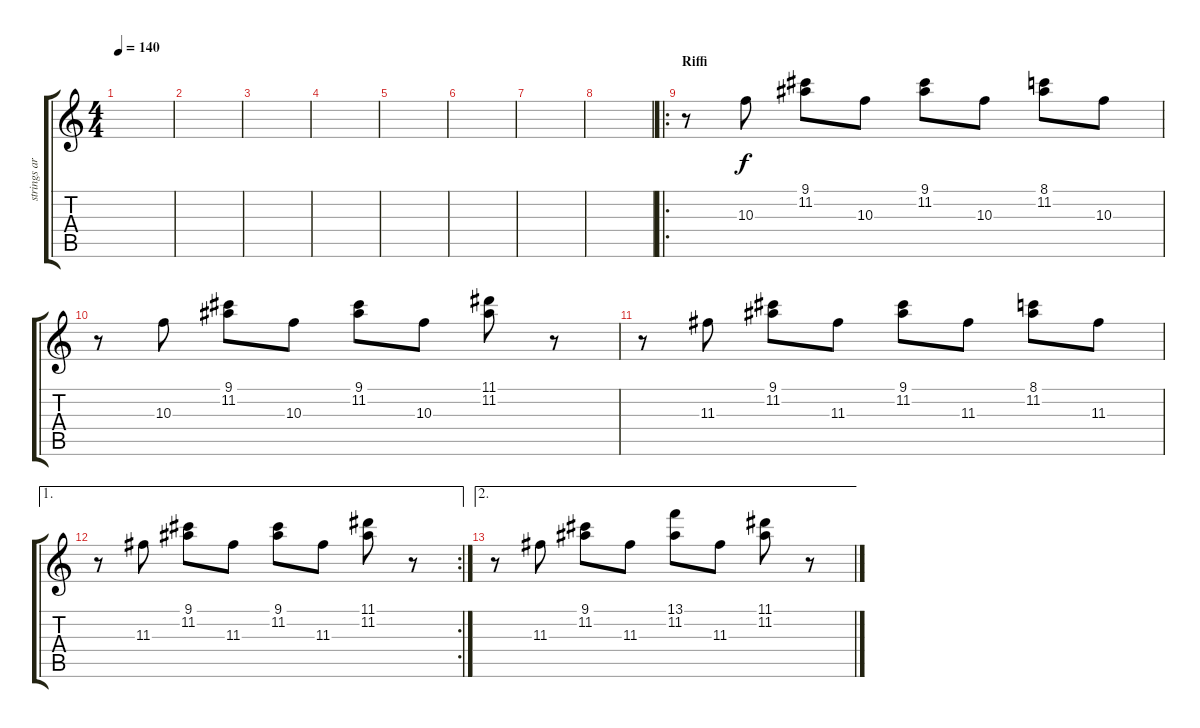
\track ("strings arranged for gtr" "strings ar") {instrument electricguitarjazz}
\staff {score tabs}
\tuning (E4 B3 G3 D3 A2 E2) {hide}
\ts (4 4)
\tempo 140
\clef g2
\ks c
|
|
|
|
|
|
|
|
\ro
\section ("" "Riffi")
r.8 10.3.8 (9.1 11.2).8 10.3.8 (9.1 11.2).8 10.3.8 (8.1 11.2).8 10.3.8 |
r.8 10.3.8 (9.1 11.2).8 10.3.8 (9.1 11.2).8 10.3.8 (11.1 11.2).8 r.8 |
r.8 11.3.8 (9.1 11.2).8 11.3.8 (9.1 11.2).8 11.3.8 (8.1 11.2).8 11.3.8 |
\ae 1
\rc 2
r.8 11.3.8 (9.1 11.2).8 11.3.8 (9.1 11.2).8 11.3.8 (11.1 11.2).8 r.8 |
\ae 2
r.8 11.3.8 (9.1 11.2).8 11.3.8 (13.1 11.2).8 11.3.8 (11.1 11.2).8 r.8
